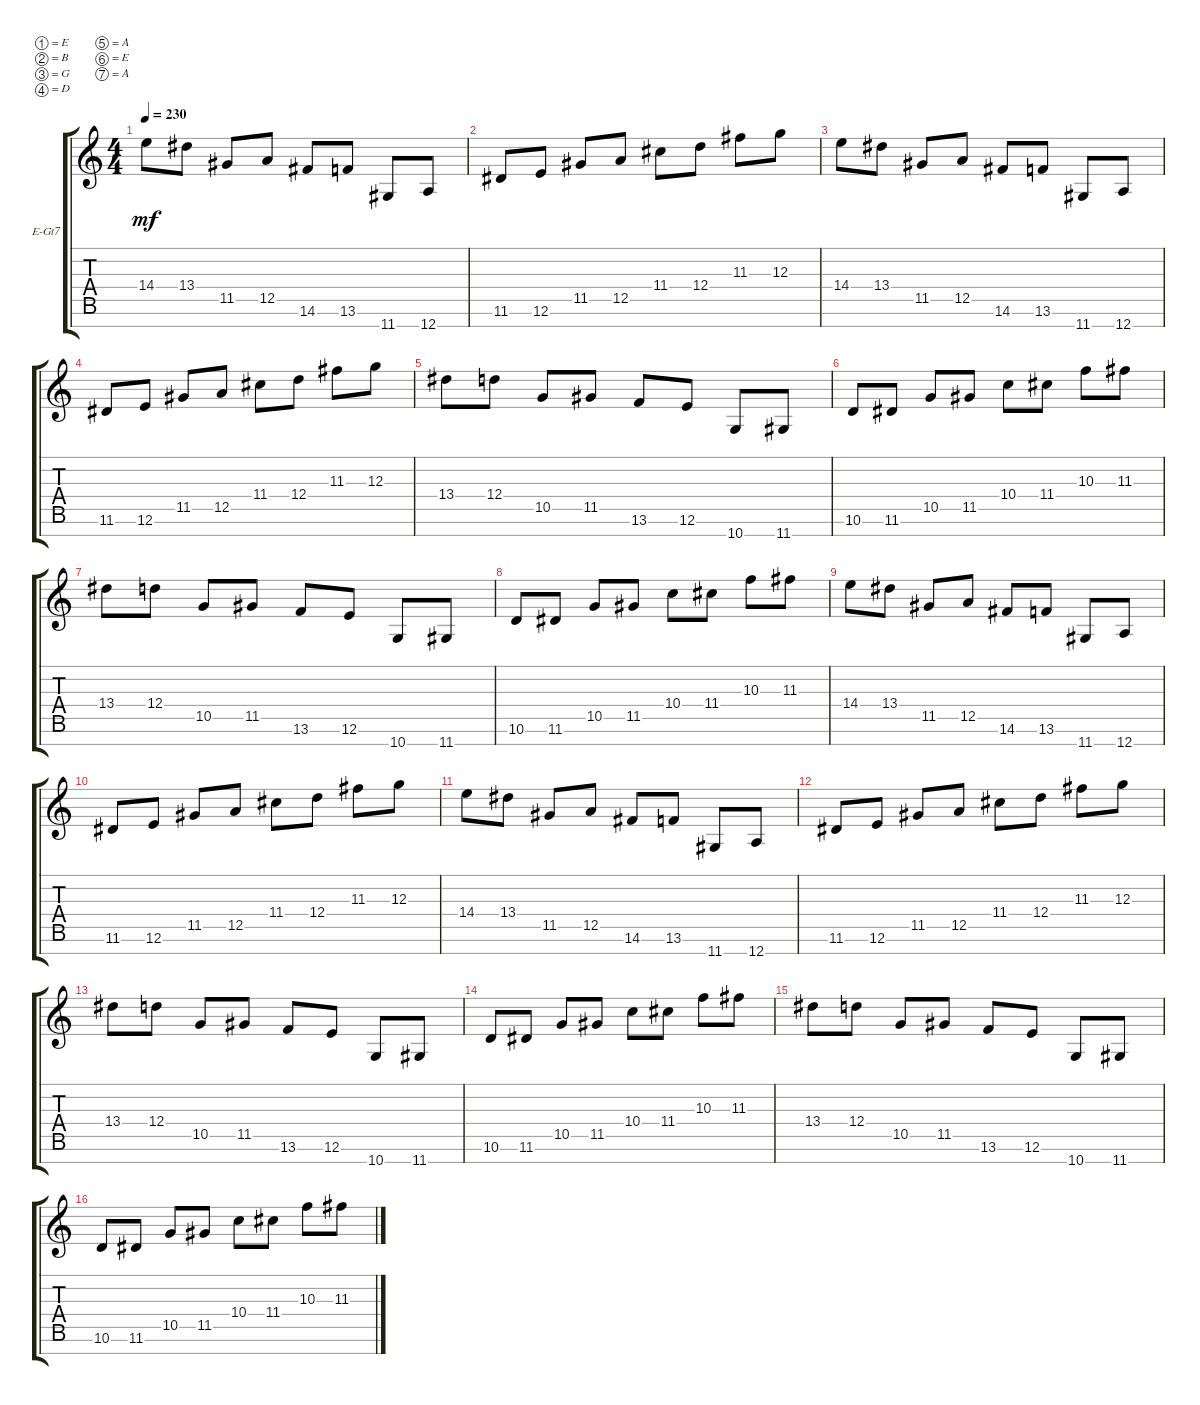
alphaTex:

\defaultSystemsLayout 4
\bracketExtendMode groupsimilarinstruments
\firstSystemTrackNameOrientation horizontal
\otherSystemsTrackNameOrientation horizontal
\track ("Electric Guitar" "E-Gt7") {instrument distortionguitar}
\staff {score tabs}
\tuning (E4 B3 G3 D3 A2 E2 A1)
\ts (4 4)
\tempo 230
\clef g2
\scale
0.333333
\ks c
14.4.8{dy mf} 13.4.8 11.5.8 12.5.8 14.6.8 13.6.8 11.7.8 12.7.8 |
\scale
0.333333 11.6.8 12.6.8 11.5.8 12.5.8 11.4.8 12.4.8 11.3.8 12.3.8 |
\scale
0.333333 14.4.8 13.4.8 11.5.8 12.5.8 14.6.8 13.6.8 11.7.8 12.7.8 |
\scale
0.333333 11.6.8 12.6.8 11.5.8 12.5.8 11.4.8 12.4.8 11.3.8 12.3.8 |
\scale
0.333333 13.4.8 12.4.8 10.5.8 11.5.8 13.6.8 12.6.8 10.7.8 11.7.8 |
\scale
0.333333 10.6.8 11.6.8 10.5.8 11.5.8 10.4.8 11.4.8 10.3.8 11.3.8 |
\scale
0.333333 13.4.8 12.4.8 10.5.8 11.5.8 13.6.8 12.6.8 10.7.8 11.7.8 |
\scale
0.333333 10.6.8 11.6.8 10.5.8 11.5.8 10.4.8 11.4.8 10.3.8 11.3.8 |
\scale
0.333333 14.4.8 13.4.8 11.5.8 12.5.8 14.6.8 13.6.8 11.7.8 12.7.8 |
\scale
0.333333 11.6.8 12.6.8 11.5.8 12.5.8 11.4.8 12.4.8 11.3.8 12.3.8 |
\scale
0.333333 14.4.8 13.4.8 11.5.8 12.5.8 14.6.8 13.6.8 11.7.8 12.7.8 |
\scale
0.333333 11.6.8 12.6.8 11.5.8 12.5.8 11.4.8 12.4.8 11.3.8 12.3.8 |
\scale
0.333333 13.4.8 12.4.8 10.5.8 11.5.8 13.6.8 12.6.8 10.7.8 11.7.8 |
\scale
0.333333 10.6.8 11.6.8 10.5.8 11.5.8 10.4.8 11.4.8 10.3.8 11.3.8 |
\scale
0.333333 13.4.8 12.4.8 10.5.8 11.5.8 13.6.8 12.6.8 10.7.8 11.7.8 |
\scale
0.333333 10.6.8 11.6.8 10.5.8 11.5.8 10.4.8 11.4.8 10.3.8 11.3.8
